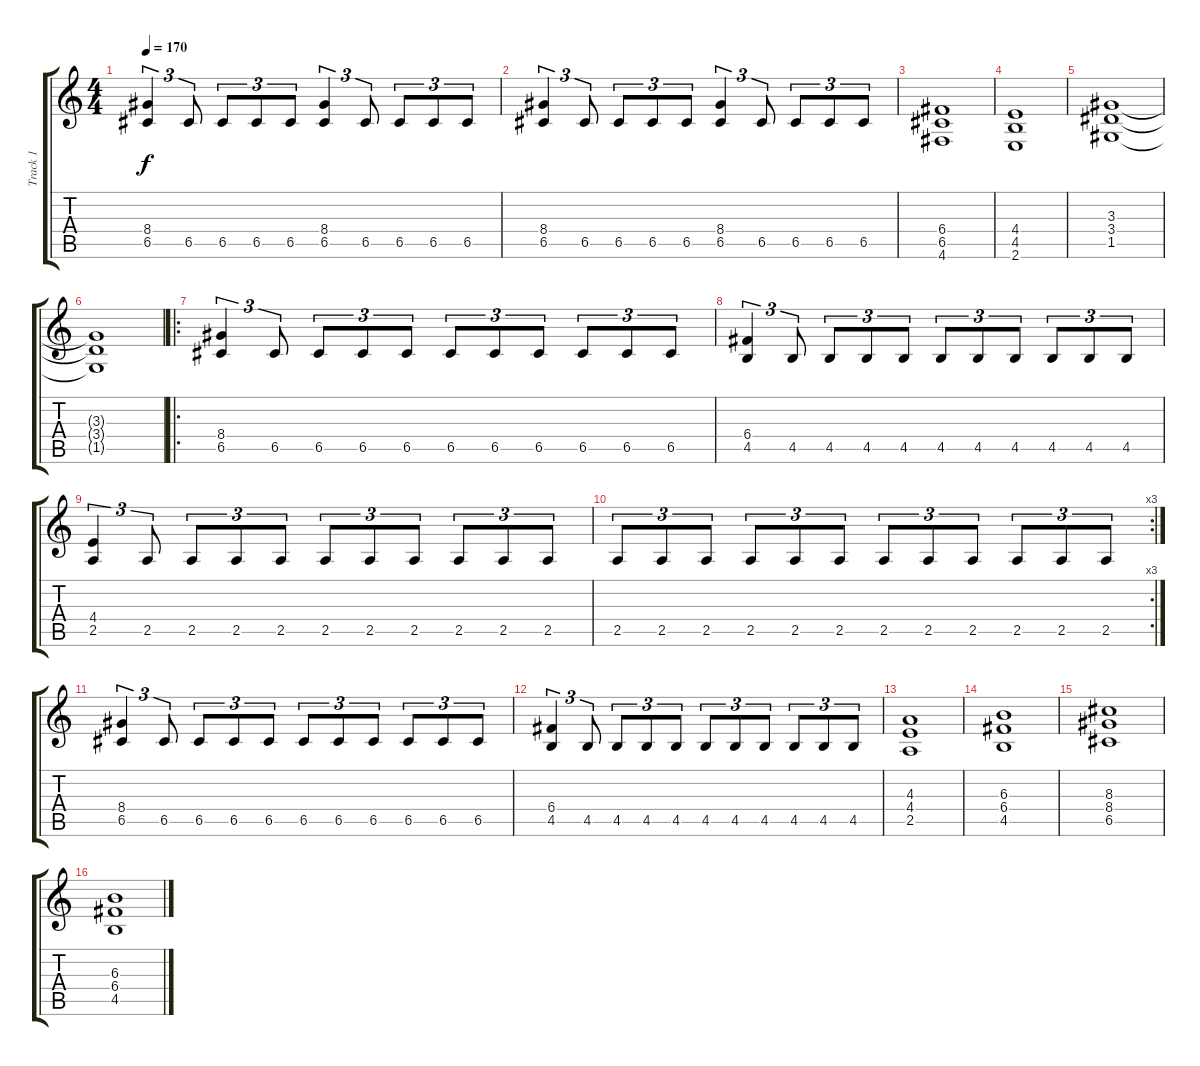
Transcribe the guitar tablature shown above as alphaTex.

\track ("Track 1" "Track 1") {instrument distortionguitar}
\staff {score tabs}
\tuning (D4 A3 F3 C3 G2 D2) {hide}
\ts (4 4)
\tempo 170
\clef g2
\ks c
(8.4 6.5).4{tu (3 2) dy f} 6.5.8{tu (3 2)} 6.5.8{tu (3 2)} 6.5.8{tu (3 2)} 6.5.8{tu (3 2)} (8.4 6.5).4{tu (3 2)} 6.5.8{tu (3 2)} 6.5.8{tu (3 2)} 6.5.8{tu (3 2)} 6.5.8{tu (3 2)} |
(8.4 6.5).4{tu (3 2)} 6.5.8{tu (3 2)} 6.5.8{tu (3 2)} 6.5.8{tu (3 2)} 6.5.8{tu (3 2)} (8.4 6.5).4{tu (3 2)} 6.5.8{tu (3 2)} 6.5.8{tu (3 2)} 6.5.8{tu (3 2)} 6.5.8{tu (3 2)} |
(6.4 6.5 4.6).1 |
(4.4 4.5 2.6).1 |
(3.3 3.4 1.5).1 |
(3.3{t} 3.4{t} 1.5{t}).1 |
\ro
(8.4 6.5).4{tu (3 2)} 6.5.8{tu (3 2)} 6.5.8{tu (3 2)} 6.5.8{tu (3 2)} 6.5.8{tu (3 2)} 6.5.8{tu (3 2)} 6.5.8{tu (3 2)} 6.5.8{tu (3 2)} 6.5.8{tu (3 2)} 6.5.8{tu (3 2)} 6.5.8{tu (3 2)} |
(6.4 4.5).4{tu (3 2)} 4.5.8{tu (3 2)} 4.5.8{tu (3 2)} 4.5.8{tu (3 2)} 4.5.8{tu (3 2)} 4.5.8{tu (3 2)} 4.5.8{tu (3 2)} 4.5.8{tu (3 2)} 4.5.8{tu (3 2)} 4.5.8{tu (3 2)} 4.5.8{tu (3 2)} |
(4.4 2.5).4{tu (3 2)} 2.5.8{tu (3 2)} 2.5.8{tu (3 2)} 2.5.8{tu (3 2)} 2.5.8{tu (3 2)} 2.5.8{tu (3 2)} 2.5.8{tu (3 2)} 2.5.8{tu (3 2)} 2.5.8{tu (3 2)} 2.5.8{tu (3 2)} 2.5.8{tu (3 2)} |
\rc 3
2.5.8{tu (3 2)} 2.5.8{tu (3 2)} 2.5.8{tu (3 2)} 2.5.8{tu (3 2)} 2.5.8{tu (3 2)} 2.5.8{tu (3 2)} 2.5.8{tu (3 2)} 2.5.8{tu (3 2)} 2.5.8{tu (3 2)} 2.5.8{tu (3 2)} 2.5.8{tu (3 2)} 2.5.8{tu (3 2)} |
(8.4 6.5).4{tu (3 2)} 6.5.8{tu (3 2)} 6.5.8{tu (3 2)} 6.5.8{tu (3 2)} 6.5.8{tu (3 2)} 6.5.8{tu (3 2)} 6.5.8{tu (3 2)} 6.5.8{tu (3 2)} 6.5.8{tu (3 2)} 6.5.8{tu (3 2)} 6.5.8{tu (3 2)} |
(6.4 4.5).4{tu (3 2)} 4.5.8{tu (3 2)} 4.5.8{tu (3 2)} 4.5.8{tu (3 2)} 4.5.8{tu (3 2)} 4.5.8{tu (3 2)} 4.5.8{tu (3 2)} 4.5.8{tu (3 2)} 4.5.8{tu (3 2)} 4.5.8{tu (3 2)} 4.5.8{tu (3 2)} |
(4.3 4.4 2.5).1 |
(6.3 6.4 4.5).1 |
(8.3 8.4 6.5).1 |
(6.3 6.4 4.5).1
